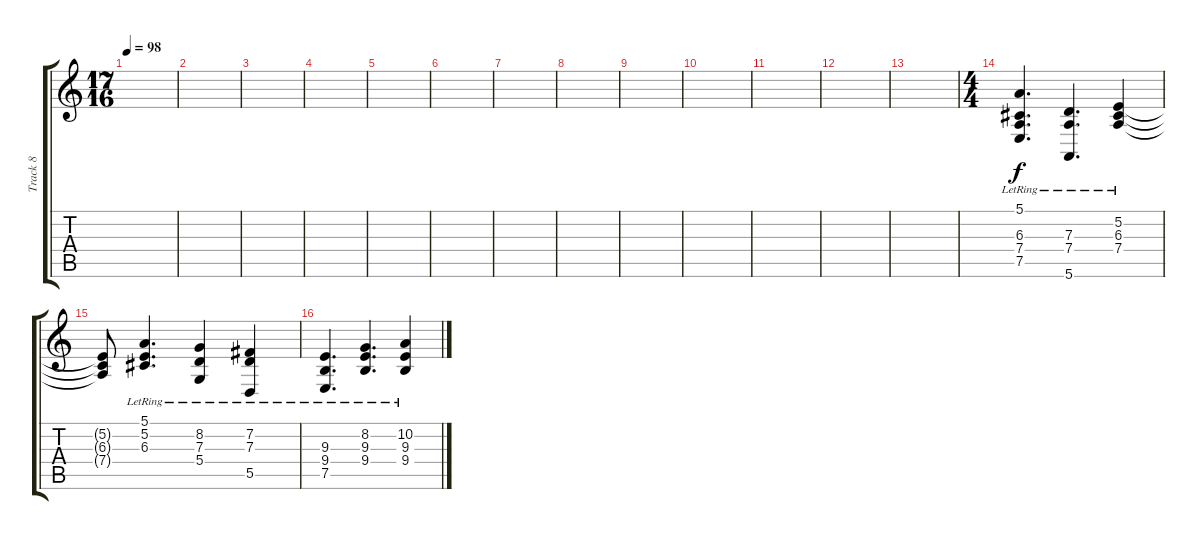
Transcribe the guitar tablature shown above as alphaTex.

\track ("Track 8" "Track 8") {instrument acousticgrandpiano bank 1}
\staff {score tabs}
\tuning (E4 B3 G3 D3 A2 E2) {hide}
\ts (17 16)
\tempo 98
\clef g2
\ks c
|
|
|
|
|
|
|
|
|
|
|
|
|
\ts (4 4)
(5.1 6.3{lr} 7.4{lr} 7.5{lr}).4{d volume 14 instrument acousticgrandpiano} (7.3{lr} 7.4{lr} 5.6{lr}).4{d dy f} (5.2{lr} 6.3{lr} 7.4{lr}).4 |
(5.2{t} 6.3{t} 7.4{t}).8 (5.1{lr} 5.2{lr} 6.3{lr}).4{d} (8.2{lr} 7.3{lr} 5.4{lr}).4 (7.2{lr} 7.3{lr} 5.5{lr}).4 |
(9.3{lr} 9.4{lr} 7.5{lr}).4{d} (8.2{lr} 9.3{lr} 9.4{lr}).4{d} (10.2 9.3{lr} 9.4).4
